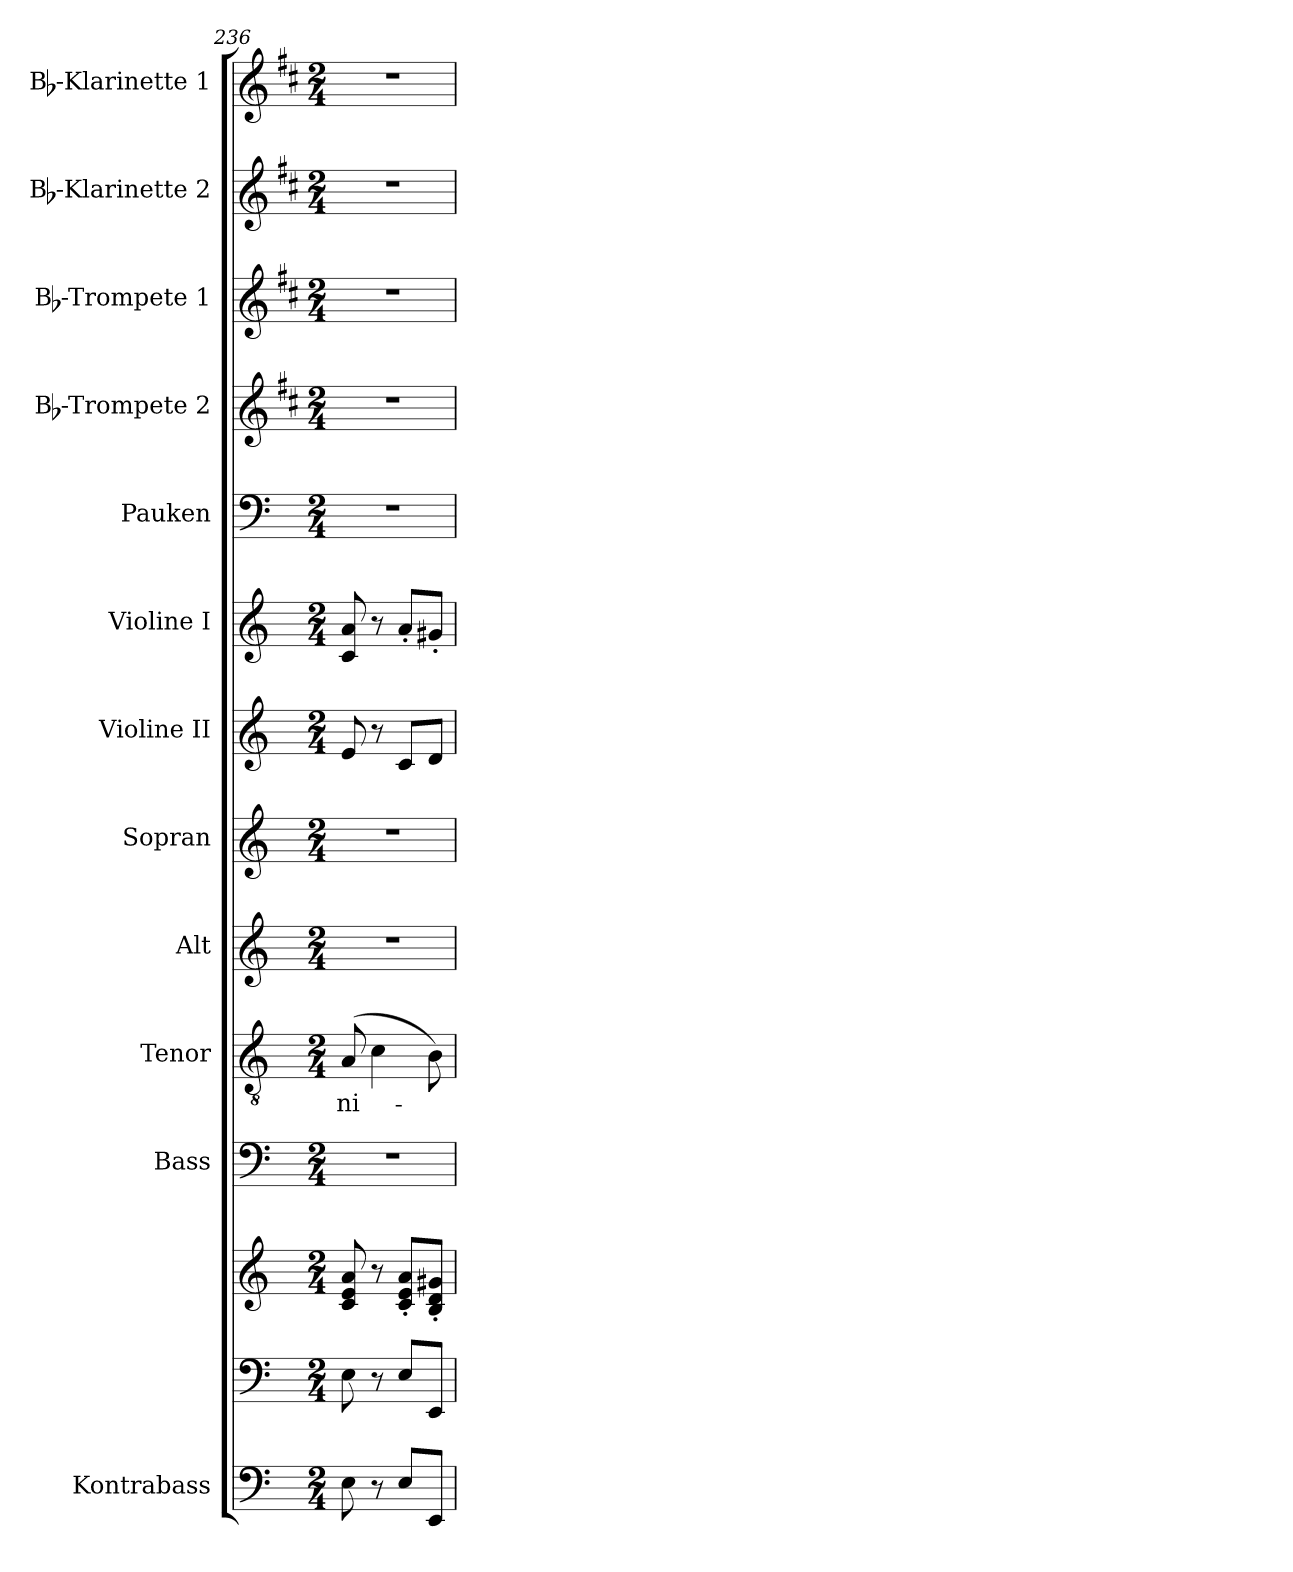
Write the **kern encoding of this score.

**kern	**kern	**kern	**kern	**kern	**text	**kern	**kern	**kern	**kern	**kern	**kern	**kern	**kern	**kern
*part13	*part12	*part12	*part11	*part10	*part10	*part9	*part8	*part7	*part6	*part5	*part4	*part3	*part2	*part1
*staff14	*staff13	*staff12	*staff11	*staff10	*staff10	*staff9	*staff8	*staff7	*staff6	*staff5	*staff4	*staff3	*staff2	*staff1
*I"Kontrabass	*	*	*I"Bass	*I"Tenor	*	*I"Alt	*I"Sopran	*I"Violine II	*I"Violine I	*I"Pauken	*I"Bb-Trompete 2	*I"Bb-Trompete 1	*I"Bb-Klarinette 2	*I"Bb-Klarinette 1
*I'Kb.	*	*	*I'B.	*I'T.	*	*I'A.	*I'S.	*I'Vl. II	*I'Vl. I	*I'Pk.	*I'Bb Trp. 2	*I'Bb Trp. 1	*I'Bb Kl. 2	*I'Bb Kl. 1
!!LO:PB:g=z
*clefF4	*clefF4	*clefG2	*clefF4	*clefGv2	*	*clefG2	*clefG2	*clefG2	*clefG2	*clefF4	*clefG2	*clefG2	*clefG2	*clefG2
*ITrd7c12	*	*	*	*	*	*	*	*	*	*	*ITrd1c2	*ITrd1c2	*ITrd1c2	*ITrd1c2
*k[]	*k[]	*k[]	*k[]	*k[]	*	*k[]	*k[]	*k[]	*k[]	*k[]	*k[]	*k[]	*k[]	*k[]
*C:	*C:	*C:	*C:	*C:	*	*C:	*C:	*C:	*C:	*C:	*C:	*C:	*C:	*C:
*M2/4	*M2/4	*M2/4	*M2/4	*M2/4	*	*M2/4	*M2/4	*M2/4	*M2/4	*M2/4	*M2/4	*M2/4	*M2/4	*M2/4
=236	=236	=236	=236	=236	=236	=236	=236	=236	=236	=236	=236	=236	=236	=236
!	!	!	!	!	!LO:LY:b	!	!	!	!	!	!	!	!	!
8EE\	8E\	8c/ 8e/ 8a/	2r	(8A/	ni-	2r	2r	8e/	8c/ 8a/	2r	2r	2r	2r	2r
8r	8r	8r	.	4c\	.	.	.	8r	8r	.	.	.	.	.
8EE/L	8E/L	8c/'< 8e/'< 8a/'<L	.	.	.	.	.	8c/L	8a'</L	.	.	.	.	.
8EEE/J	8EE/J	8B/'< 8d/'< 8g#X/'<J	.	8B\)	.	.	.	8d/J	8g#X'</J	.	.	.	.	.
=	=	=	=	=	=	=	=	=	=	=	=	=	=	=
*-	*-	*-	*-	*-	*-	*-	*-	*-	*-	*-	*-	*-	*-	*-
